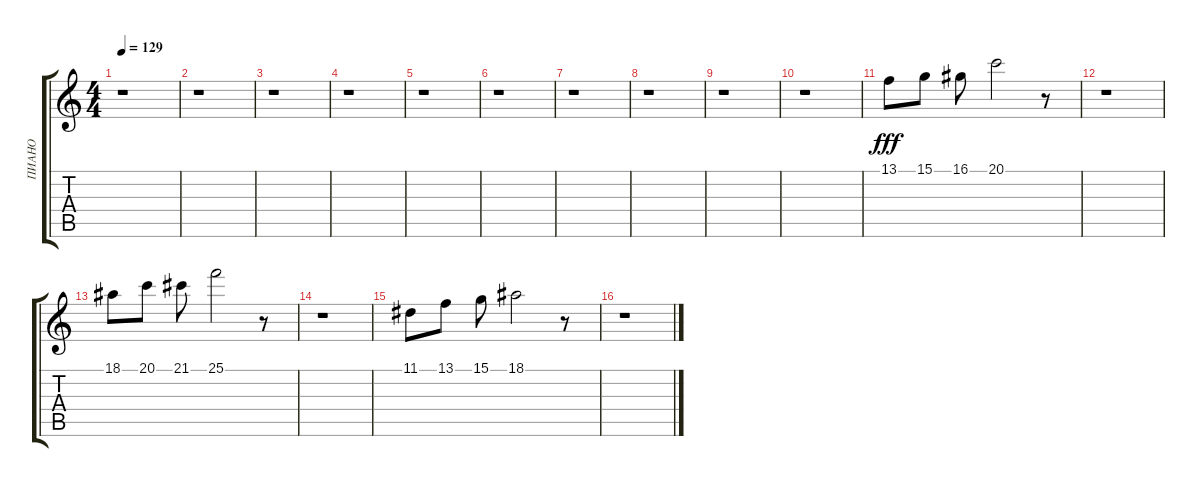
\track ("ПИАНО" "ПИАНО") {instrument honkytonkpiano}
\staff {score tabs}
\tuning (E4 B3 G3 D3 A2 E2) {hide}
\ts (4 4)
\tempo 129
\clef g2
\ks c
r.1{dy fff} |
r.1 |
r.1 |
r.1 |
r.1 |
r.1 |
r.1 |
r.1 |
r.1 |
r.1 |
13.1.8 15.1.8 16.1.8 20.1.2 r.8 |
r.1 |
18.1.8 20.1.8 21.1.8 25.1.2 r.8 |
r.1 |
11.1.8 13.1.8 15.1.8 18.1.2 r.8 |
r.1
